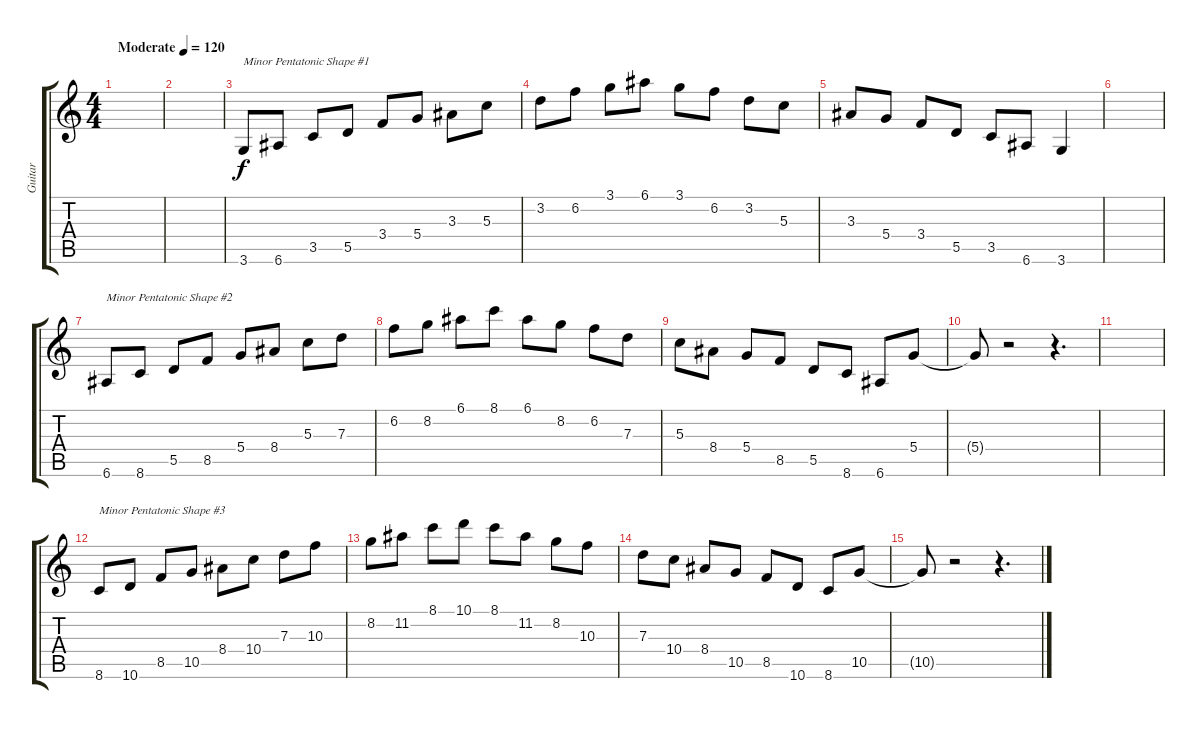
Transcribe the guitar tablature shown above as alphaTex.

\track ("Guitar" "Guitar") {instrument distortionguitar}
\staff {score tabs}
\tuning (E4 B3 G3 D3 A2 E2) {hide}
\ts (4 4)
\tempo (120 "Moderate")
\clef g2
\ks c
|
|
3.6.8{txt "Minor Pentatonic Shape #1"} 6.6.8 3.5.8 5.5.8 3.4.8 5.4.8 3.3.8 5.3.8 |
3.2.8 6.2.8 3.1.8 6.1.8 3.1.8 6.2.8 3.2.8 5.3.8 |
3.3.8 5.4.8 3.4.8 5.5.8 3.5.8 6.6.8 3.6.4 |
|
6.6.8{txt "Minor Pentatonic Shape #2"} 8.6.8 5.5.8 8.5.8 5.4.8 8.4.8 5.3.8 7.3.8 |
6.2.8 8.2.8 6.1.8 8.1.8 6.1.8 8.2.8 6.2.8 7.3.8 |
5.3.8 8.4.8 5.4.8 8.5.8 5.5.8 8.6.8 6.6.8 5.4.8 |
5.4{t}.8 r.2 r.4{d} |
|
8.6.8{txt "Minor Pentatonic Shape #3"} 10.6.8 8.5.8 10.5.8 8.4.8 10.4.8 7.3.8 10.3.8 |
8.2.8 11.2.8 8.1.8 10.1.8 8.1.8 11.2.8 8.2.8 10.3.8 |
7.3.8 10.4.8 8.4.8 10.5.8 8.5.8 10.6.8 8.6.8 10.5.8 |
10.5{t}.8 r.2 r.4{d}
